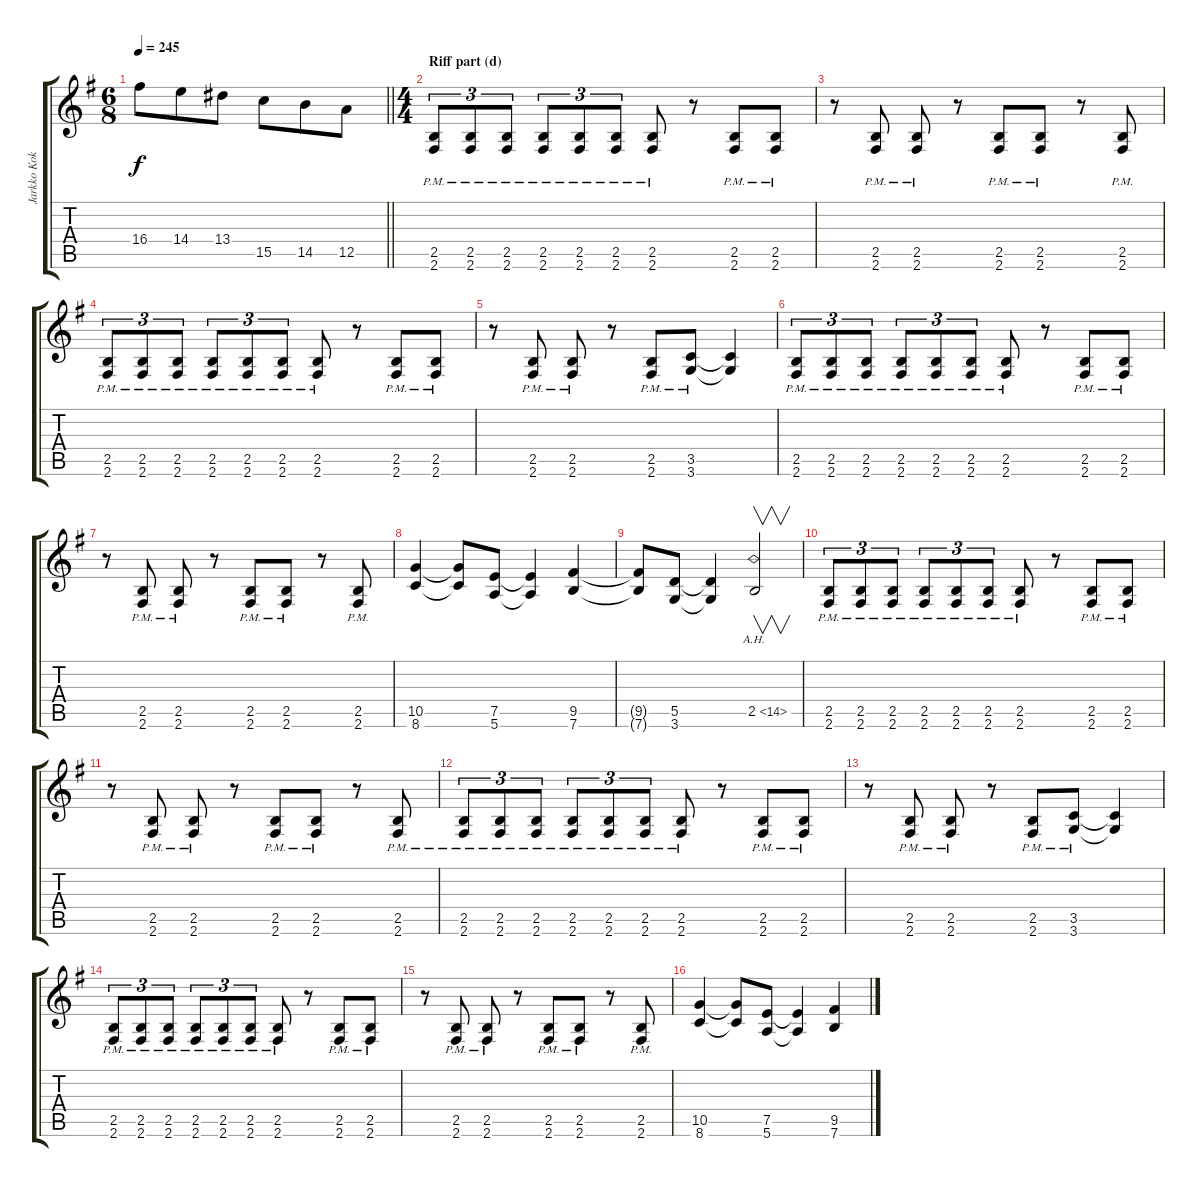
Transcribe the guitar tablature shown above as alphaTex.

\track ("Jarkko Kokko (guitar)" "Jarkko Kok") {instrument distortionguitar}
\staff {score tabs}
\tuning (E4 B3 G3 D3 A2 E2) {hide}
\ts (6 8)
\tempo 245
\clef g2
\barLineRight lightlight
\ks eminor
16.4.8{dy f} 14.4.8 13.4.8 15.5.8 14.5.8 12.5.8 |
\ts (4 4)
\section ("" "Riff part (d)")
(2.5{pm} 2.6{pm}).8{tu (3 2)} (2.5{pm} 2.6{pm}).8{tu (3 2)} (2.5{pm} 2.6{pm}).8{tu (3 2)} (2.5{pm} 2.6{pm}).8{tu (3 2)} (2.5{pm} 2.6{pm}).8{tu (3 2)} (2.5{pm} 2.6{pm}).8{tu (3 2)} (2.5{pm} 2.6{pm}).8 r.8 (2.5{pm} 2.6{pm}).8 (2.5{pm} 2.6{pm}).8 |
r.8 (2.5{pm} 2.6{pm}).8 (2.5{pm} 2.6{pm}).8 r.8 (2.5{pm} 2.6{pm}).8 (2.5{pm} 2.6{pm}).8 r.8 (2.5{pm} 2.6{pm}).8 |
(2.5{pm} 2.6{pm}).8{tu (3 2)} (2.5{pm} 2.6{pm}).8{tu (3 2)} (2.5{pm} 2.6{pm}).8{tu (3 2)} (2.5{pm} 2.6{pm}).8{tu (3 2)} (2.5{pm} 2.6{pm}).8{tu (3 2)} (2.5{pm} 2.6{pm}).8{tu (3 2)} (2.5{pm} 2.6{pm}).8 r.8 (2.5{pm} 2.6{pm}).8 (2.5{pm} 2.6{pm}).8 |
r.8 (2.5{pm} 2.6{pm}).8 (2.5{pm} 2.6{pm}).8 r.8 (2.5{pm} 2.6{pm}).8 (3.5{pm} 3.6{pm}).8 (3.5{t} 3.6{t}).4 |
(2.5{pm} 2.6{pm}).8{tu (3 2)} (2.5{pm} 2.6{pm}).8{tu (3 2)} (2.5{pm} 2.6{pm}).8{tu (3 2)} (2.5{pm} 2.6{pm}).8{tu (3 2)} (2.5{pm} 2.6{pm}).8{tu (3 2)} (2.5{pm} 2.6{pm}).8{tu (3 2)} (2.5{pm} 2.6{pm}).8 r.8 (2.5{pm} 2.6{pm}).8 (2.5{pm} 2.6{pm}).8 |
r.8 (2.5{pm} 2.6{pm}).8 (2.5{pm} 2.6{pm}).8 r.8 (2.5{pm} 2.6{pm}).8 (2.5{pm} 2.6{pm}).8 r.8 (2.5{pm} 2.6{pm}).8 |
(10.5 8.6).4 (10.5{t} 8.6{t}).8 (7.5 5.6).8 (7.5{t} 5.6{t}).4 (9.5 7.6).4 |
(9.5{t} 7.6{t}).8 (5.5 3.6).8 (5.5{t} 3.6{t}).4 2.5{ah 12}.2{v} |
(2.5{pm} 2.6{pm}).8{tu (3 2)} (2.5{pm} 2.6{pm}).8{tu (3 2)} (2.5{pm} 2.6{pm}).8{tu (3 2)} (2.5{pm} 2.6{pm}).8{tu (3 2)} (2.5{pm} 2.6{pm}).8{tu (3 2)} (2.5{pm} 2.6{pm}).8{tu (3 2)} (2.5{pm} 2.6{pm}).8 r.8 (2.5{pm} 2.6{pm}).8 (2.5{pm} 2.6{pm}).8 |
r.8 (2.5{pm} 2.6{pm}).8 (2.5{pm} 2.6{pm}).8 r.8 (2.5{pm} 2.6{pm}).8 (2.5{pm} 2.6{pm}).8 r.8 (2.5{pm} 2.6{pm}).8 |
(2.5{pm} 2.6{pm}).8{tu (3 2)} (2.5{pm} 2.6{pm}).8{tu (3 2)} (2.5{pm} 2.6{pm}).8{tu (3 2)} (2.5{pm} 2.6{pm}).8{tu (3 2)} (2.5{pm} 2.6{pm}).8{tu (3 2)} (2.5{pm} 2.6{pm}).8{tu (3 2)} (2.5{pm} 2.6{pm}).8 r.8 (2.5{pm} 2.6{pm}).8 (2.5{pm} 2.6{pm}).8 |
r.8 (2.5{pm} 2.6{pm}).8 (2.5{pm} 2.6{pm}).8 r.8 (2.5{pm} 2.6{pm}).8 (3.5{pm} 3.6{pm}).8 (3.5{t} 3.6{t}).4 |
(2.5{pm} 2.6{pm}).8{tu (3 2)} (2.5{pm} 2.6{pm}).8{tu (3 2)} (2.5{pm} 2.6{pm}).8{tu (3 2)} (2.5{pm} 2.6{pm}).8{tu (3 2)} (2.5{pm} 2.6{pm}).8{tu (3 2)} (2.5{pm} 2.6{pm}).8{tu (3 2)} (2.5{pm} 2.6{pm}).8 r.8 (2.5{pm} 2.6{pm}).8 (2.5{pm} 2.6{pm}).8 |
r.8 (2.5{pm} 2.6{pm}).8 (2.5{pm} 2.6{pm}).8 r.8 (2.5{pm} 2.6{pm}).8 (2.5{pm} 2.6{pm}).8 r.8 (2.5{pm} 2.6{pm}).8 |
(10.5 8.6).4 (10.5{t} 8.6{t}).8 (7.5 5.6).8 (7.5{t} 5.6{t}).4 (9.5 7.6).4
